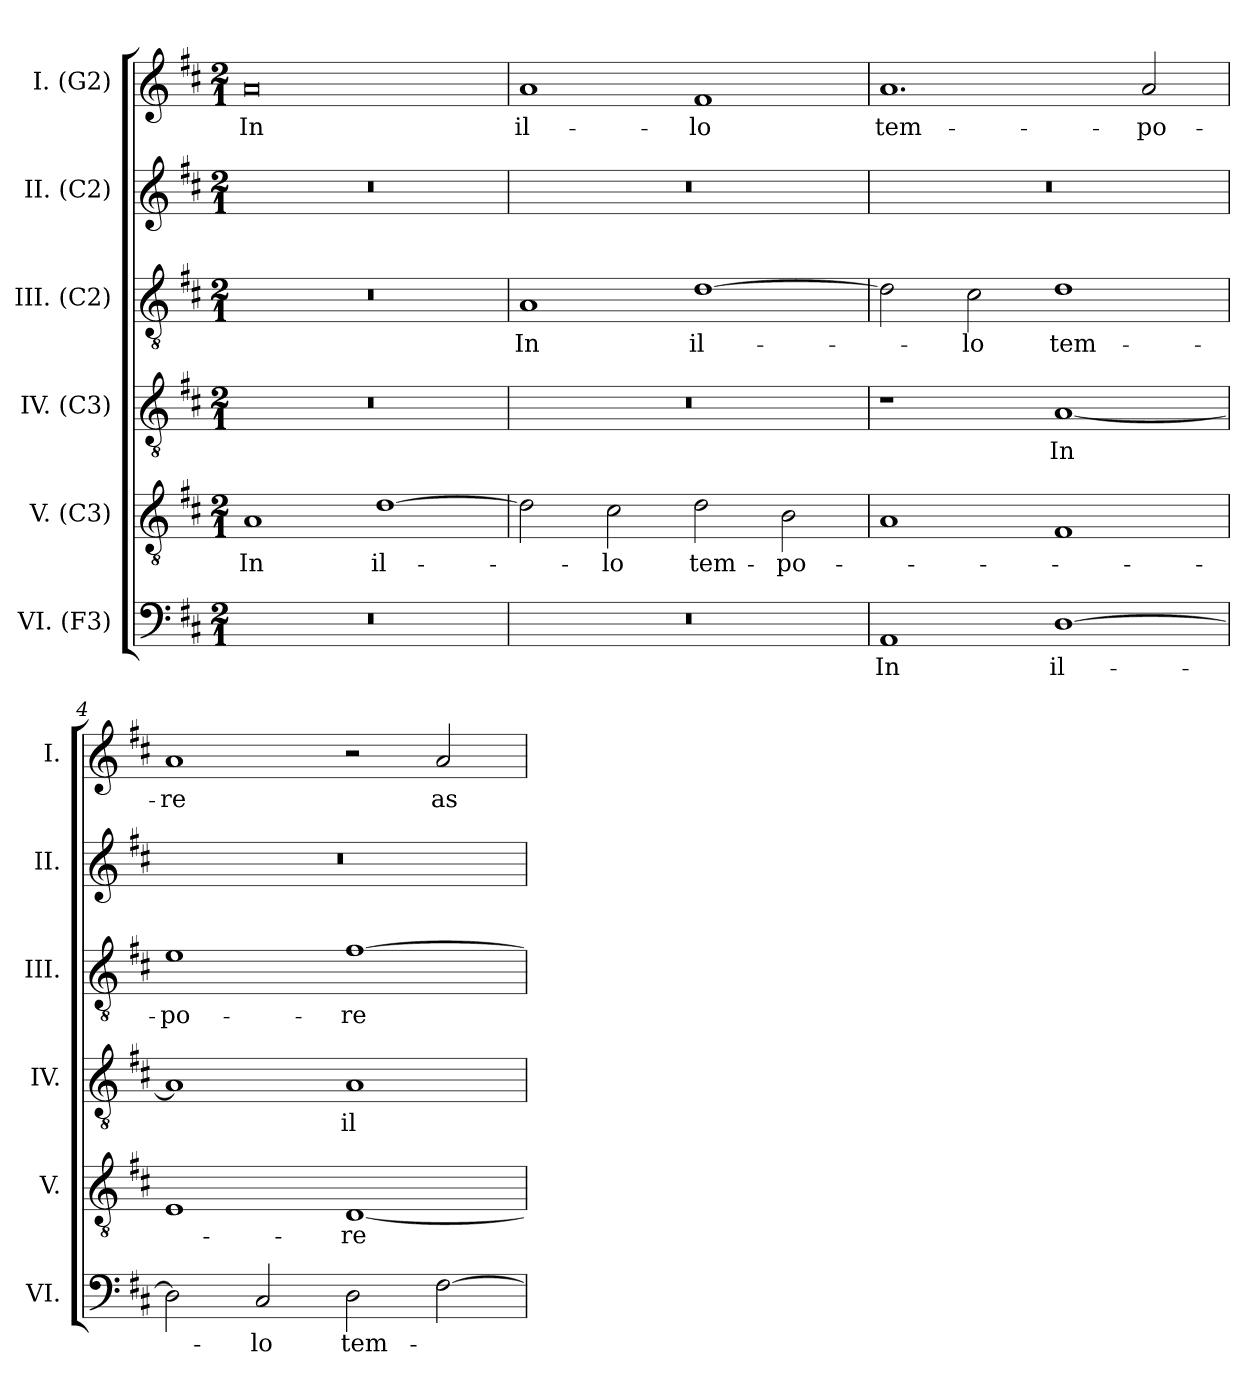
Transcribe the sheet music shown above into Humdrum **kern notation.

**kern	**text	**kern	**text	**kern	**text	**kern	**text	**kern	**kern	**text
*part6	*part6	*part5	*part5	*part4	*part4	*part3	*part3	*part2	*part1	*part1
*staff6	*staff6	*staff5	*staff5	*staff4	*staff4	*staff3	*staff3	*staff2	*staff1	*staff1
*I"VI. (F3)	*	*I"V. (C3)	*	*I"IV. (C3)	*	*I"III. (C2)	*	*I"II. (C2)	*I"I. (G2)	*
*I'VI.	*	*I'V.	*	*I'IV.	*	*I'III.	*	*I'II.	*I'I.	*
!!LO:PB:g=z
*clefF4	*	*clefGv2	*	*clefGv2	*	*clefGv2	*	*clefG2	*clefG2	*
*	*	*	*	*	*	*ITrd7c12	*	*	*	*
*k[f#c#]	*	*k[f#c#]	*	*k[f#c#]	*	*k[f#c#]	*	*k[f#c#]	*k[f#c#]	*
*D:	*	*D:	*	*D:	*	*D:	*	*D:	*D:	*
*M2/1	*	*M2/1	*	*M2/1	*	*M2/1	*	*M2/1	*M2/1	*
=1	=1	=1	=1	=1	=1	=1	=1	=1	=1	=1
!LO:N:vis=1	!	!	!	!	!	!	!	!	!	!
!	!	!	!LO:LY:b:color=#000000	!LO:N:vis=1	!	!LO:N:vis=1	!	!LO:N:vis=1	!	!
!	!	!	!	!	!	!	!	!	!	!LO:LY:b:color=#000000
0r	.	1Ai	In	0r	.	0r	.	0r	0ai	In
!	!	!	!LO:LY:b:color=#000000	!	!	!	!	!	!	!
.	.	[1di	il-	.	.	.	.	.	.	.
=2	=2	=2	=2	=2	=2	=2	=2	=2	=2	=2
!LO:N:vis=1	!	!	!	!LO:N:vis=1	!	!	!	!	!	!
!	!	!	!	!	!	!	!LO:LY:b:color=#000000	!LO:N:vis=1	!	!
!	!	!	!	!	!	!	!	!	!	!LO:LY:b:color=#000000
0r	.	2di\]	.	0r	.	1AAi	In	0r	1ai	il-
!	!	!	!LO:LY:b:color=#000000	!	!	!	!	!	!	!
.	.	2c#i\	-lo	.	.	.	.	.	.	.
!	!	!	!LO:LY:b:color=#000000	!	!	!	!	!	!	!
!	!	!	!	!	!	!	!LO:LY:b:color=#000000	!	!	!
!	!	!	!	!	!	!	!	!	!	!LO:LY:b:color=#000000
.	.	2di\	tem-	.	.	[1Di	il-	.	1f#i	-lo
!	!	!	!LO:LY:b:color=#000000	!	!	!	!	!	!	!
.	.	2Bi\	-po-	.	.	.	.	.	.	.
=3	=3	=3	=3	=3	=3	=3	=3	=3	=3	=3
!	!LO:LY:b:color=#000000	!	!	!	!	!	!	!LO:N:vis=1	!	!
!	!	!	!	!	!	!	!	!	!	!LO:LY:b:color=#000000
1AAi	In	1Ai	.	1r	.	2Di\]	.	0r	1.ai	tem-
!	!	!	!	!	!	!	!LO:LY:b:color=#000000	!	!	!
.	.	.	.	.	.	2C#i\	-lo	.	.	.
!	!LO:LY:b:color=#000000	!	!	!	!	!	!	!	!	!
!	!	!	!	!	!LO:LY:b:color=#000000	!	!	!	!	!
!	!	!	!	!	!	!	!LO:LY:b:color=#000000	!	!	!
[1Di	il-	1F#i	.	[1Ai	In	1Di	tem-	.	.	.
!	!	!	!	!	!	!	!	!	!	!LO:LY:b:color=#000000
.	.	.	.	.	.	.	.	.	2ai/	-po-
=4	=4	=4	=4	=4	=4	=4	=4	=4	=4	=4
!	!	!	!	!	!	!	!LO:LY:b:color=#000000	!LO:N:vis=1	!	!
!	!	!	!	!	!	!	!	!	!	!LO:LY:b:color=#000000
2Di\]	.	1Ei	.	1Ai]	.	1Ei	-po-	0r	1ai	-re
!	!LO:LY:b:color=#000000	!	!	!	!	!	!	!	!	!
2C#i/	-lo	.	.	.	.	.	.	.	.	.
!	!LO:LY:b:color=#000000	!	!	!	!	!	!	!	!	!
!	!	!	!LO:LY:b:color=#000000	!	!	!	!	!	!	!
!	!	!	!	!	!LO:LY:b:color=#000000	!	!	!	!	!
!	!	!	!	!	!	!	!LO:LY:b:color=#000000	!	!	!
2Di\	tem-	[1Di	-re	1Ai	il-	[1F#i	-re	.	2r	.
!	!	!	!	!	!	!	!	!	!	!LO:LY:b:color=#000000
[2F#i\	.	.	.	.	.	.	.	.	2ai/	as-
=	=	=	=	=	=	=	=	=	=	=
*-	*-	*-	*-	*-	*-	*-	*-	*-	*-	*-
